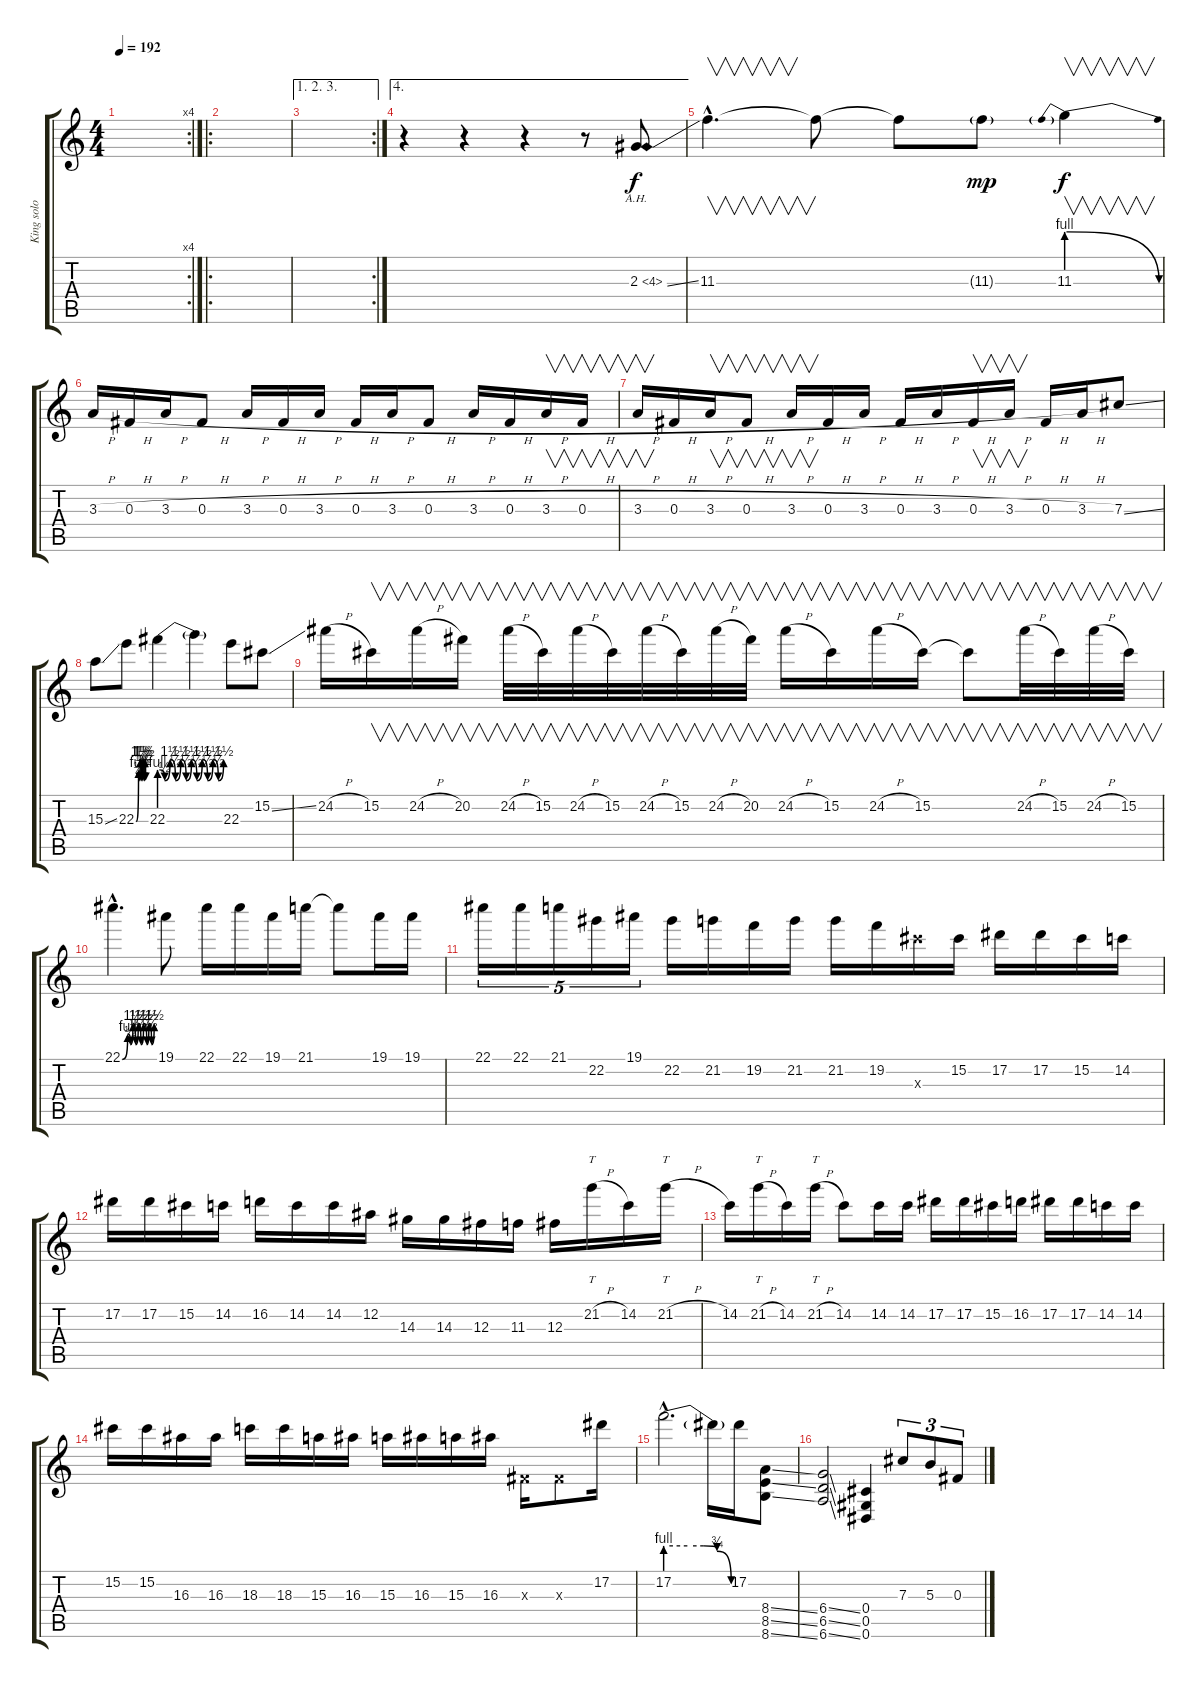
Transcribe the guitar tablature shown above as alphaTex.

\track ("King solo" "King solo") {instrument distortionguitar}
\staff {score tabs}
\tuning (Eb4 Bb3 Gb3 Db3 Ab2 Eb2) {hide}
\rc 4
\ts (4 4)
\tempo 192
\clef g2
\ks c
|
\ro
|
\ae (1 2 3)
\rc 2
|
\ae 4
r.4 r.4 r.4 r.8 2.3{ah 2 ss}.8 |
11.3{hac}.4{v d} 11.3{t}.8 11.3{t}.8 11.3{g}.8{dy mp} 11.3{be (prebendrelease 0 4 60 0)}.4{v dy f} |
3.3{h}.16 0.3{h}.16 3.3{h}.16 0.3{h}.8 3.3{h}.16 0.3{h}.16 3.3{h}.16 0.3{h}.16 3.3{h}.16 0.3{h}.8 3.3{h}.16 0.3{h}.16 3.3{h}.16{v} 0.3{h}.16{v} |
3.3{h}.16{v} 0.3{h}.16 3.3{h}.16{v} 0.3{h}.8{v} 3.3{h}.16{v} 0.3{h}.16 3.3{h}.16 0.3{h}.16 3.3{h}.16 0.3{h}.16{v} 3.3{h}.16{v} 0.3{h}.16 3.3{h}.16 7.3{ss}.8 |
15.3{ss}.8 22.3{be (custom 0 0 15 4 20 2 25 6 30 2 35 6 40 2 45 6 50 2 55 6 60 2)}.8 22.3{be (custom 0 4 5 2 10 6 15 2 20 6 25 2 30 6 35 2 40 6 45 2 50 6 55 2 60 6)}.4 22.3{t}.4 22.3.8 15.2{ss}.8 |
24.2{h}.16 15.2.16{v} 24.2{h}.16{v} 20.2.16{v} 24.2{h}.32{v} 15.2.32{v} 24.2{h}.32{v} 15.2.32{v} 24.2{h}.32{v} 15.2.32{v} 24.2{h}.32{v} 20.2.32{v} 24.2{h}.16{v} 15.2.16{v} 24.2{h}.16{v} 15.2.16{v} 15.2{t}.8{v} 24.2{h}.32{v} 15.2.32{v} 24.2{h}.32{v} 15.2.32{v} |
22.1{be (custom 0 0 10 4 15 2 20 6 25 2 30 6 35 2 40 6 46 2 50 6 55 2 60 6) hac}.4{d} 19.1.8 22.1.16 22.1.16 19.1.16 21.1.16 21.1{t}.8 19.1.16 19.1.16 |
22.1.16{tu (5 4)} 22.1.16{tu (5 4)} 21.1.16{tu (5 4)} 22.2.16{tu (5 4)} 19.1.16{tu (5 4)} 22.2.16 21.2.16 19.2.16 21.2.16 21.2.16 19.2.16 19.3{x}.16 15.2.16 17.2.16 17.2.16 15.2.16 14.2.16 |
17.2.16 17.2.16 15.2.16 14.2.16 16.2.16 14.2.16 14.2.16 12.2.16 14.3.16 14.3.16 12.3.16 11.3.16 12.3.16 21.2{h}.16{tt} 14.2.16 21.2{h}.16{tt} |
14.2.16 21.2{h}.16{tt} 14.2.16 21.2{h}.16{tt} 14.2.8 14.2.16 14.2.16 17.2.16 17.2.16 15.2.16 16.2.16 17.2.16 17.2.16 14.2.16 14.2.16 |
15.2.16 15.2.16 16.3.16 16.3.16 18.3.16 18.3.16 15.3.16 16.3.16 15.3.16 16.3.16 15.3.16 16.3.16 0.3{x}.16 0.3{x}.8 17.2.16 |
17.2{be (custom 0 4 20 4 35 4 47 3 60 0) hac}.2{d} 17.2{t}.16 17.2.16 (8.4{ss} 8.5{ss} 8.6{ss}).8 |
(6.4{ss} 6.5{ss} 6.6{ss}).2 (0.4 0.5 0.6).4 7.3.8{tu (3 2)} 5.3.8{tu (3 2)} 0.3.8{tu (3 2)}
